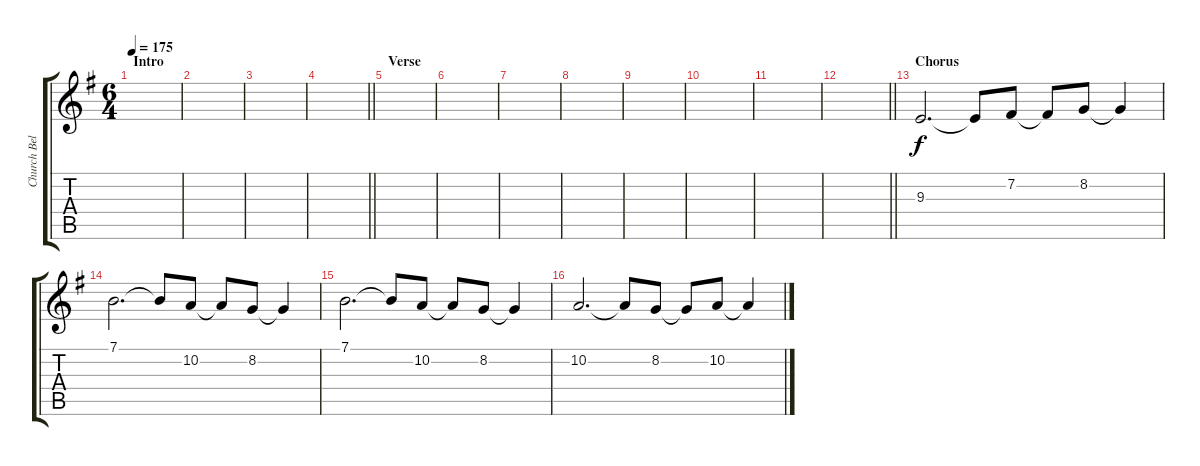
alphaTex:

\track ("Church Bells" "Church Bel") {instrument celesta}
\staff {score tabs}
\tuning (E4 B3 G3 D3 A2 E2) {hide}
\ts (6 4)
\section ("" "Intro")
\tempo 175
\clef g2
\ks eminor
|
|
|
\barLineRight lightlight
|
\section ("" "Verse")
|
|
|
|
|
|
|
\barLineRight lightlight
|
\section ("" "Chorus")
9.3.2{d} 9.3{t}.8 7.2.8{beam split} 7.2{t}.8 8.2.8 8.2{t}.4 |
7.1.2{d} 7.1{t}.8 10.2.8{beam split} 10.2{t}.8 8.2.8 8.2{t}.4 |
7.1.2{d} 7.1{t}.8 10.2.8{beam split} 10.2{t}.8 8.2.8 8.2{t}.4 |
10.2.2{d} 10.2{t}.8 8.2.8{beam split} 8.2{t}.8 10.2.8 10.2{t}.4
